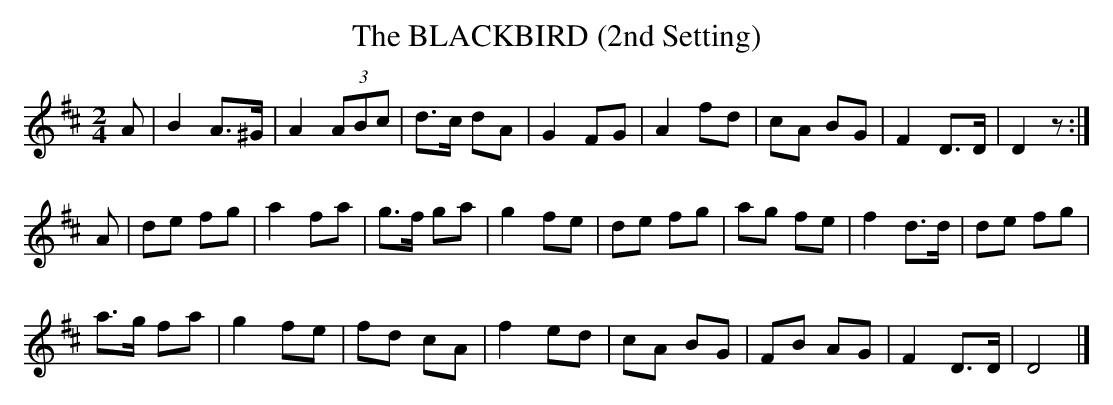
X:1
T:BLACKBIRD (2nd Setting), The
Y:"slow"
M:2/4
L:1/8
K:D
A|B2 A>^G|A2 (3ABc|d>c dA|G2 FG|A2 fd|cA BG|F2 D>D|D2z:|
A|de fg|a2 fa|g>f ga|g2 fe|de fg|ag fe|f2 d>d|de fg|
a>g fa|g2 fe|fd cA|f2 ed|cA BG|FB AG|F2D>D|D4|]
